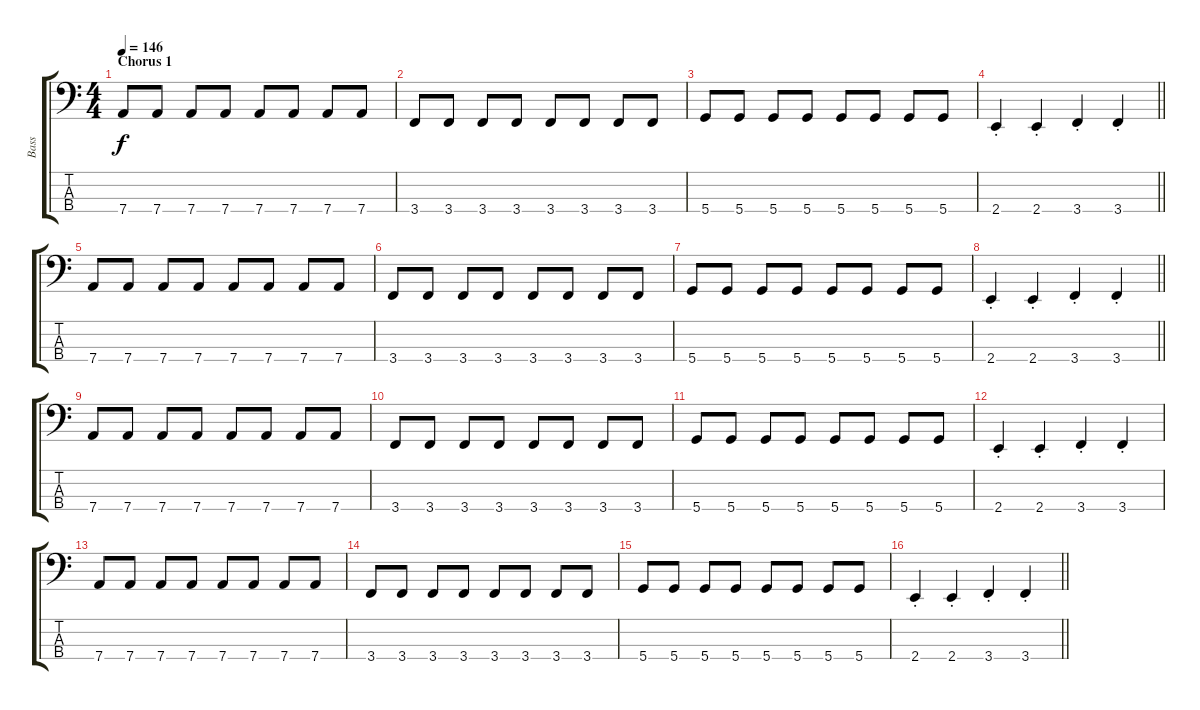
\track ("Bass" "Bass") {instrument electricbassfinger}
\staff {score tabs}
\tuning (G2 D2 A1 D1) {hide}
\ts (4 4)
\section ("" "Chorus 1")
\tempo 146
\clef f4
\ks c
7.4.8{dy f} 7.4.8 7.4.8 7.4.8 7.4.8 7.4.8 7.4.8 7.4.8 |
3.4.8 3.4.8 3.4.8 3.4.8 3.4.8 3.4.8 3.4.8 3.4.8 |
5.4.8 5.4.8 5.4.8 5.4.8 5.4.8 5.4.8 5.4.8 5.4.8 |
\barLineRight lightlight
2.4{st}.4 2.4{st}.4 3.4{st}.4 3.4{st}.4 |
7.4.8 7.4.8 7.4.8 7.4.8 7.4.8 7.4.8 7.4.8 7.4.8 |
3.4.8 3.4.8 3.4.8 3.4.8 3.4.8 3.4.8 3.4.8 3.4.8 |
5.4.8 5.4.8 5.4.8 5.4.8 5.4.8 5.4.8 5.4.8 5.4.8 |
\barLineRight lightlight
2.4{st}.4 2.4{st}.4 3.4{st}.4 3.4{st}.4 |
7.4.8 7.4.8 7.4.8 7.4.8 7.4.8 7.4.8 7.4.8 7.4.8 |
3.4.8 3.4.8 3.4.8 3.4.8 3.4.8 3.4.8 3.4.8 3.4.8 |
5.4.8 5.4.8 5.4.8 5.4.8 5.4.8 5.4.8 5.4.8 5.4.8 |
2.4{st}.4 2.4{st}.4 3.4{st}.4 3.4{st}.4 |
7.4.8 7.4.8 7.4.8 7.4.8 7.4.8 7.4.8 7.4.8 7.4.8 |
3.4.8 3.4.8 3.4.8 3.4.8 3.4.8 3.4.8 3.4.8 3.4.8 |
5.4.8 5.4.8 5.4.8 5.4.8 5.4.8 5.4.8 5.4.8 5.4.8 |
\barLineRight lightlight
2.4{st}.4 2.4{st}.4 3.4{st}.4 3.4{st}.4
